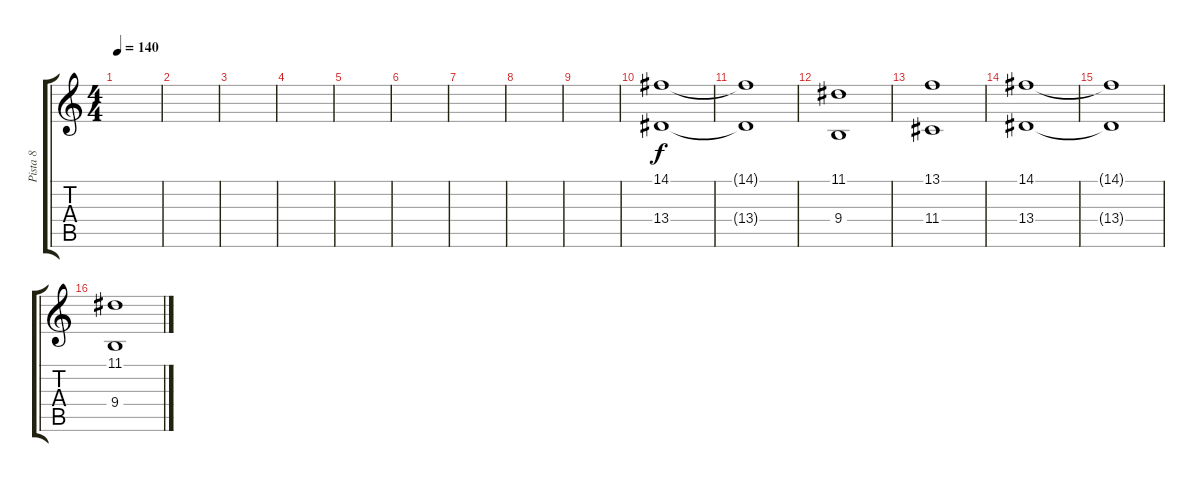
\track ("Pista 8" "Pista 8") {instrument pad2warm}
\staff {score tabs}
\tuning (E4 B3 G3 D3 A2 E2) {hide}
\ts (4 4)
\tempo 140
\clef g2
\ks c
|
|
|
|
|
|
|
|
|
(14.1 13.4).1{instrument pad6metallic} |
(14.1{t} 13.4{t}).1 |
(11.1 9.4).1 |
(13.1 11.4).1 |
(14.1 13.4).1 |
(14.1{t} 13.4{t}).1 |
(11.1 9.4).1
